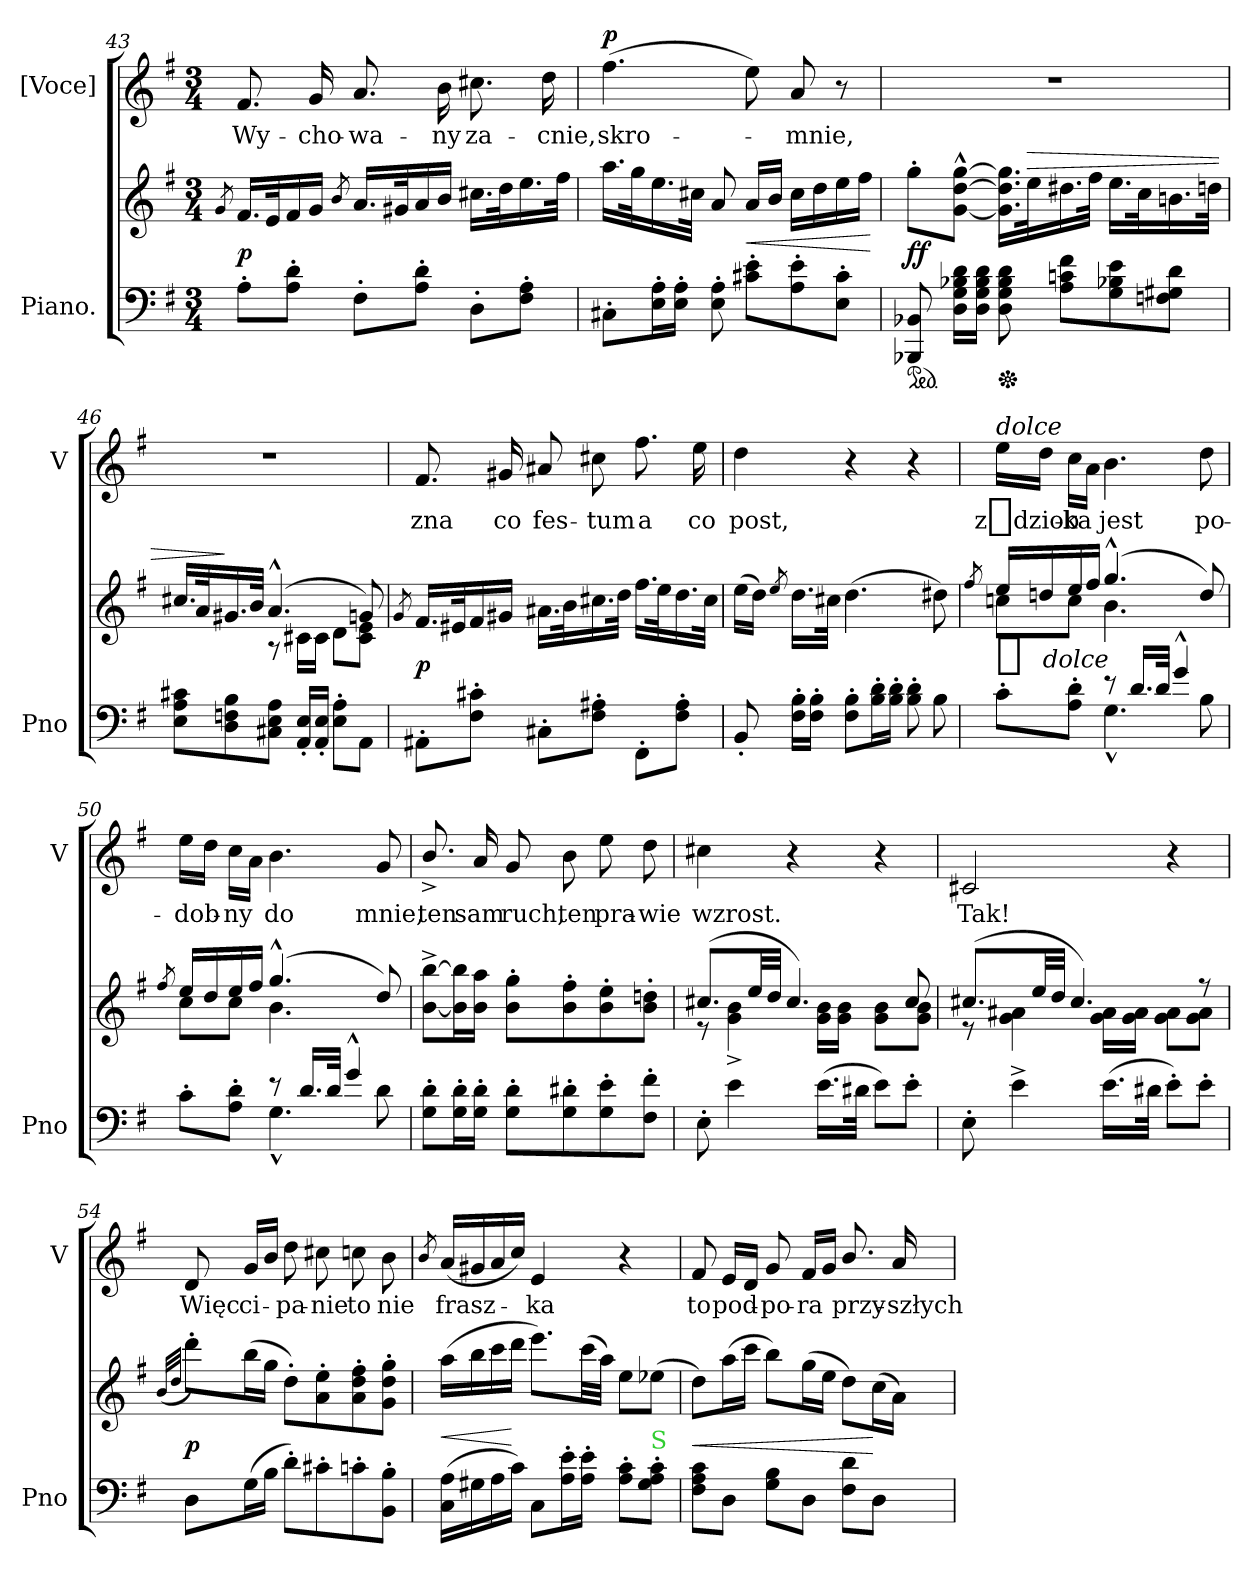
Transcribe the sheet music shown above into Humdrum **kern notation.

**kern	**kern	**dynam	**kern	**text	**dynam
*part2	*part2	*part2	*part1	*part1	*part1
*staff3	*staff2	*staff2/3	*staff1	*staff1	*staff1
*I"Piano.	*	*	*I"[Voce]	*	*
*I'Pno	*	*	*I'V	*	*
*clefF4	*clefG2	*	*clefG2	*	*
*	*	*	*ITrd8c12	*	*
*k[f#]	*k[f#]	*	*k[f#]	*	*
*G:	*G:	*	*G:	*	*
*M3/4	*M3/4	*	*M3/4	*	*
=43	=43	=43	=43	=43	=43
.	8qg/	.	.	.	.
8A'\L	16.f#/LL	p	8.F#/	Wy-	.
.	32e/K	.	.	.	.
8A'\ 8d'\J	16f#/	.	.	.	.
.	16g/JJ	.	16G/	-cho-	.
.	8qb/	.	.	.	.
8F#'\L	16.a/LL	.	8.A/	-wa-	.
.	32g#X/K	.	.	.	.
8A'\ 8d'\J	16a/	.	.	.	.
.	16b/JJ	.	16B\	-ny	.
8D'\L	16.cc#X\LL	.	8.c#X\	za-	.
.	32dd\K	.	.	.	.
8F#'\ 8A'\J	16.ee\	.	.	.	.
.	.	.	16d\	-cnie,	.
.	32ff#\JJk	.	.	.	.
=44	=44	=44	=44	=44	=44
!	!	!	!	!	!LO:DY:a
8C#X'\L	16.aa\LL	.	(4.f#\	skro-	p
.	32gg\K	.	.	.	.
16E'\ 16A'\L	16.ee\	.	.	.	.
16E'\ 16A'\JJ	.	.	.	.	.
.	32cc#X\JJk	.	.	.	.
8E'\ 8A'\	8a/	.	.	.	.
8c#X'\ 8e'\L	16a/LL	<	8e\)	.	.
.	16b/JJ	.	.	.	.
8A'\ 8e'\	16cc#\LL	.	8A/	-mnie,	.
.	16dd\	.	.	.	.
8E'\ 8c#'\J	16ee\	.	8r	.	.
.	16ff#\JJ	.	.	.	.
.	.	[	.	.	.
=45	=45	=45	=45	=45	=45
*ped	*	*	*	*	*
8BBB-X/ 8BB-X/	8gg'\L	ff	2.r	.	.
16D\ 16G\ 16B-X\ 16d\LL	[8g^^\ [8dd^^\ [8gg^^\J	.	.	.	.
16D\ 16G\ 16B-\ 16d\JJ	.	.	.	.	.
*Xped	*	*	*	*	*
8D\ 8G\ 8B-\ 8d\	16.g]\ 16.dd]\ 16.gg]\LL	.	.	.	.
!	!	!LO:HP:a	!	!	!
.	32ee\K	>	.	.	.
8A\ 8cn\ 8f#\L	16.dd#X\	.	.	.	.
.	32ff#\JJk	.	.	.	.
8G\ 8B-X\ 8e\	16.ee\LL	.	.	.	.
.	32cc\K	.	.	.	.
8Fn\ 8G#X\ 8d\J	16.bn\	.	.	.	.
.	32ddn\JJk	.	.	.	.
=46	=46	=46	=46	=46	=46
*	*^	*	*	*	*
8E\ 8A\ 8c#X\L	16.cc#X/LL	4ryy	.	2.r	.	.
.	32a/K	.	.	.	.	.
8D\ 8Fn\ 8B\	16.g#X/	.	]	.	.	.
.	32b/JJk	.	.	.	.	.
8C#X\ 8E\ 8A\J	(4.a^^/	8r	.	.	.	.
16AA'/ 16E'/LL	.	16c#X\LL	.	.	.	.
16AA'/ 16E'/JJ	.	16c#\JJ	.	.	.	.
8E'\ 8A'\L	.	8d\L	.	.	.	.
8AA\J	8gn/)	8c#\ 8e\J	.	.	.	.
*	*v	*v	*	*	*	*
=47	=47	=47	=47	=47	=47
.	8qg/	.	.	.	.
8AA#X'\L	16.f#/LL	p	8.F#/	zna	.
.	32e#X/K	.	.	.	.
8F#'\ 8c#X'\J	16f#/	.	.	.	.
.	16g#X/JJ	.	16G#X/	co	.
8C#X'\L	16.a#X\LL	.	8A#X/	fes-	.
.	32b\K	.	.	.	.
8F#'\ 8A#X'\J	16.cc#X\	.	8c#X\	-tum	.
.	32dd\JJk	.	.	.	.
8FF#'\L	16.ff#\LL	.	8.f#\	a	.
.	32ee\K	.	.	.	.
8F#'\ 8A#'\J	16.dd\	.	.	.	.
.	.	.	16e\	co	.
.	32cc#\JJk	.	.	.	.
=48	=48	=48	=48	=48	=48
8BB'/	(16ee\LL	.	4d\	post,	.
.	16dd\JJ)	.	.	.	.
.	8qee/	.	.	.	.
16F#'\ 16B'\LL	16.dd\LL	.	.	.	.
16F#'\ 16B'\JJ	.	.	.	.	.
.	32cc#X\JJk	.	.	.	.
8F#'\ 8B'\L	(4.dd\	.	4r	.	.
16B'\ 16d'\L	.	.	.	.	.
16B'\ 16d'\JJ	.	.	.	.	.
8B'\ 8d'\	.	.	4r	.	.
8B\	8dd#X\)	.	.	.	.
=49	=49	=49	=49	=49	=49
*	*^	*	*	*	*
.	.	8qff#/	.	.	.	.
*^	*	*	*	*	*	*
!	!	!	!	!	!LO:TX:a:i:t=dolce	!	!
!	!	!	!	!LO:DY:t=%s dolce	!	!	!
8c'\L	4ryy	16ee/LL	8ccn\L	p	16e\LL	z_dziob-	.
.	.	16ddn/	.	.	16d\JJ	.	.
8A'\ 8d'\J	.	16ee/	8cc\J	.	16c\LL	-ka	.
.	.	16ff#/JJ	.	.	16A\JJ	.	.
8r	4.G^^>\	(4.gg^^/	4.b\	.	4.B\	jest	.
16.d/LL	.	.	.	.	.	.	.
32d/JJk	.	.	.	.	.	.	.
4g^^/	.	.	.	.	.	.	.
.	8B\	8dd/)	8ryy	.	8d\	po-	.
=50	=50	=50	=50	=50	=50	=50	=50
.	.	8qff#/	.	.	.	.	.
8c'\L	4ryy	16ee/LL	8cc\L	.	16e\LL	-dob-	.
.	.	16dd/	.	.	16d\JJ	.	.
8A'\ 8d'\J	.	16ee/	8cc\J	.	16c\LL	-ny	.
.	.	16ff#/JJ	.	.	16A\JJ	.	.
8r	4.G^^>\	(4.gg^^/	4.b\	.	4.B\	do	.
16.d/LL	.	.	.	.	.	.	.
32d/JJk	.	.	.	.	.	.	.
4g^^/	.	.	.	.	.	.	.
.	8d\	8dd/)	8ryy	.	8G/	mnie,	.
*v	*v	*	*	*	*	*	*
*	*v	*v	*	*	*	*
=51	=51	=51	=51	=51	=51
8G'\ 8d'\L	[8b^\ [8bb^\L	.	8.B^>/	ten	.
16G'\ 16d'\L	16b]\ 16bb]\L	.	.	.	.
16G'\ 16d'\JJ	16b\ 16aa\JJ	.	16A/	sam	.
8G'\ 8d'\L	8b'\ 8gg'\L	.	8G/	ruch,	.
8G'\ 8d#X'\	8b'\ 8ff#'\	.	8B\	ten	.
8G'\ 8e'\	8b'\ 8ee'\	.	8e\	pra-	.
8F#'\ 8f#'\J	8b'\ 8ddn'\J	.	8d\	-wie	.
=52	=52	=52	=52	=52	=52
*	*^	*	*	*	*
8E'\	(8.cc#X/L	8r	.	4c#X\	wzrost.	.
4e\	.	4g^\ 4b^\	.	.	.	.
.	32ee/LL	.	.	.	.	.
.	32dd/JJJ	.	.	.	.	.
.	4.cc#/)	.	.	4r	.	.
(16.e\LL	.	16g\ 16b\LL	.	.	.	.
.	.	16g\ 16b\JJ	.	.	.	.
32d#X\JJk	.	.	.	.	.	.
8e\L)	.	8g\ 8b\L	.	4r	.	.
8e'\J	8cc#/	8g\ 8b\J	.	.	.	.
=53	=53	=53	=53	=53	=53	=53
8E'\	(8.cc#X/L	8r	.	2C#X/	Tak!	.
4e^\	.	4g\ 4a#X\	.	.	.	.
.	32ee/LL	.	.	.	.	.
.	32dd/JJJ	.	.	.	.	.
.	4.cc#/)	.	.	.	.	.
(16.e\LL	.	16g\ 16a#\LL	.	.	.	.
.	.	16g\ 16a#\JJ	.	.	.	.
32d#X\JJk	.	.	.	.	.	.
8e'\L)	.	8g\ 8a#\L	.	4r	.	.
8e'\J	8r	8g\ 8a#\J	.	.	.	.
*	*v	*v	*	*	*	*
=54	=54	=54	=54	=54	=54
.	(>32qqb/LLL	.	.	.	.
.	32qqdd/JJJ	.	.	.	.
8D\L	8ddd'\L)	p	8D/	Więc	.
(16G\L	(16bb\L	.	16G/LL	ci-	.
16B\JJ	16gg\JJ	.	16B/JJ	.	.
8d'\L)	8dd'\L)	.	8d\	-pa-	.
8c#X'\	8a'\ 8ee'\	.	8c#X\	-nie	.
8cn'\	8a'\ 8dd'\ 8ff#'\	.	8cn\	to	.
8BB'\ 8B'\J	8g'\ 8dd'\ 8gg'\J	.	8B\	nie	.
=55	=55	=55	=55	=55	=55
.	.	.	8qB/	.	.
(16C\ 16A\LL	(16aa\LL	<	(16A/LL	frasz-	.
16G#X\	16bb\	.	16G#X/	.	.
16A\	16ccc\	.	16A/	.	.
16c\JJ)	16ddd\JJ	[	16c/JJ)	.	.
8C\L	8.eee\L)	.	4E/	-ka	.
16A'\ 16e'\L	.	.	.	.	.
16A'\ 16e'\JJ	(32ccc\LL	.	.	.	.
.	32aa\JJJ)	.	.	.	.
8A'\ 8c'\L	8ee\L	.	4r	.	.
!LO:TX:a:color=limegreen:t=S	!	!	!	!	!
8G#'\ 8A'\ 8c'\J	(8ee-X\J	.	.	.	.
=56	=56	=56	=56	=56	=56
8F#\ 8A\ 8c\L	8dd\L)	<	8F#/	to	.
8D\J	(16aa\L	.	16E/LL	pod-	.
.	16ccc\JJ	.	16D/JJ	.	.
8G\ 8B\L	8bb\L)	.	8G/	-po-	.
8D\J	(16gg\L	.	16F#/LL	-ra	.
.	16ee\JJ	.	16G/JJ	.	.
8F#\ 8d\L	8dd\L)	.	8.B/	przy-	.
8D\J	(16cc\L	[	.	.	.
.	16a\JJ)	.	16A/	-szłych	.
=	=	=	=	=	=
*-	*-	*-	*-	*-	*-
